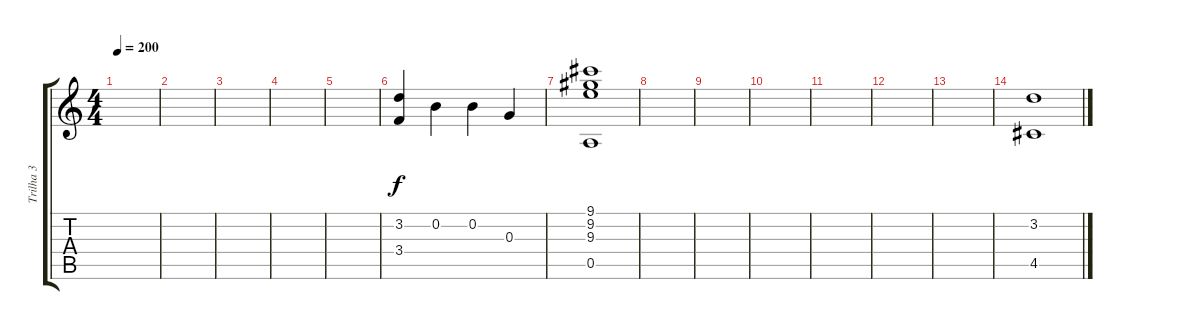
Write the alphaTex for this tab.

\track ("Trilha 3" "Trilha 3") {instrument overdrivenguitar}
\staff {score tabs}
\tuning (E4 B3 G3 D3 A2 E2) {hide}
\ts (4 4)
\tempo 200
\clef g2
\ks c
|
|
|
|
|
(3.2 3.4).4 0.2.4 0.2.4 0.3.4 |
(9.1 9.2 9.3 0.5).1 |
|
|
|
|
|
|
(3.2 4.5).1
